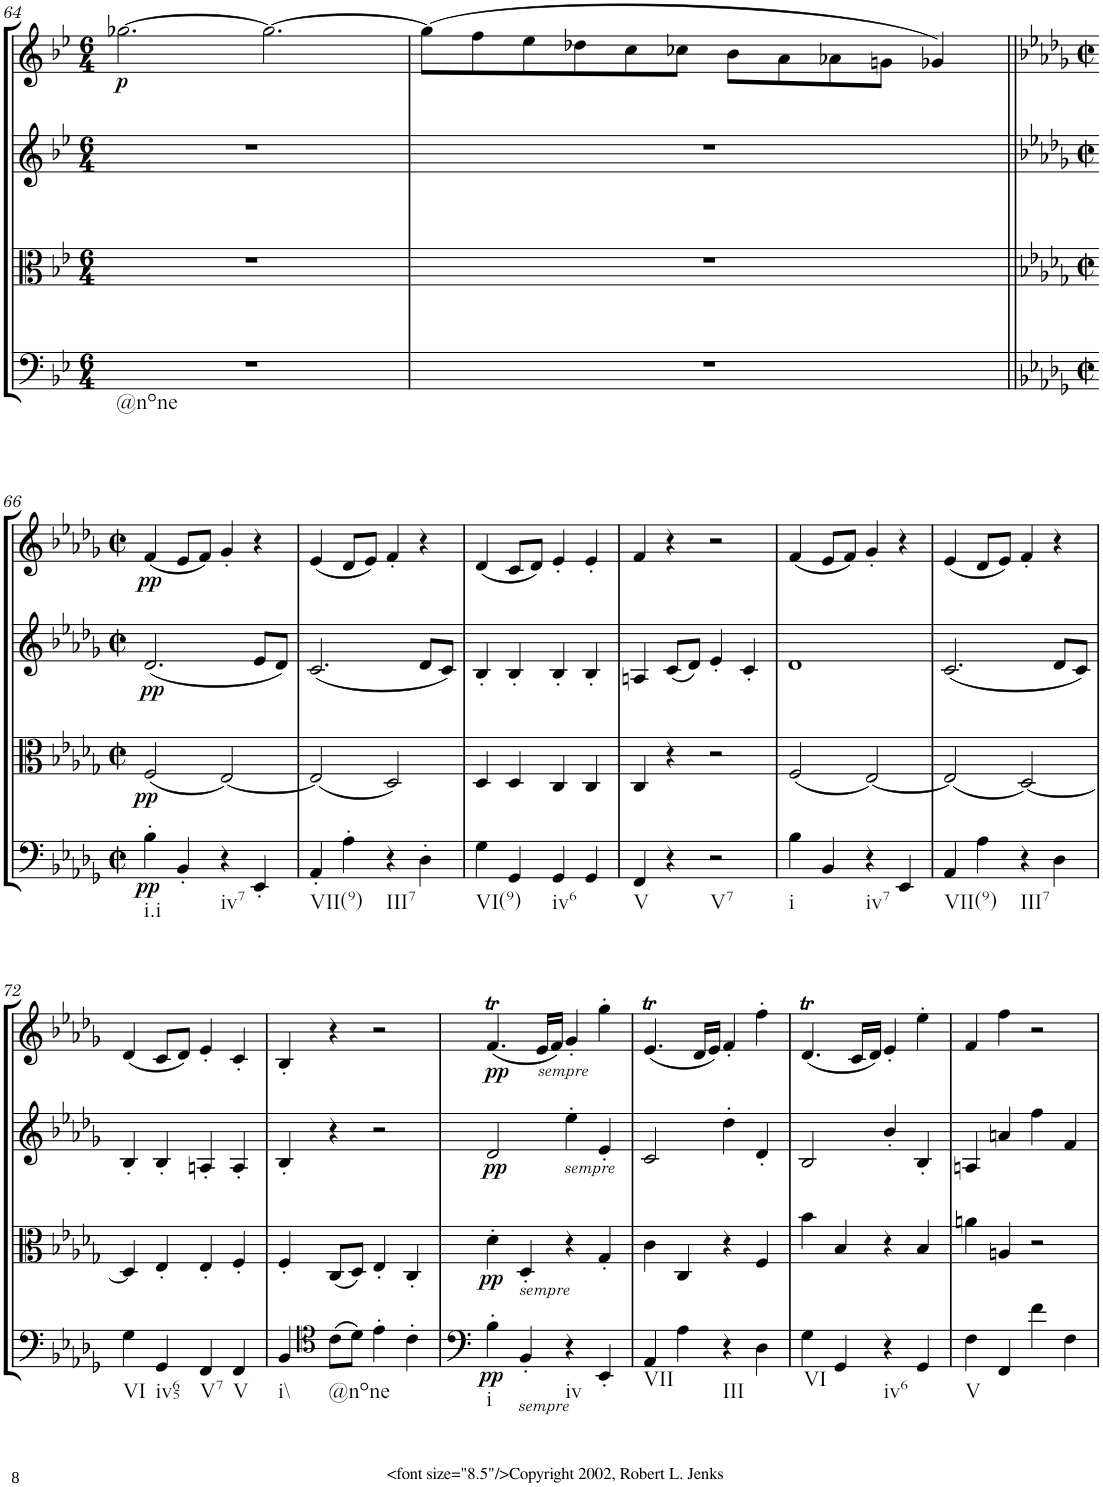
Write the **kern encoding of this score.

**kern	**dynam	**kern	**dynam	**kern	**dynam	**kern	**dynam
*part4	*part4	*part3	*part3	*part2	*part2	*part1	*part1
*staff4	*staff4	*staff3	*staff3	*staff2	*staff2	*staff1	*staff1
*I"Cello	*	*I"Viola	*	*I"2nd Violin	*	*I"1st Violin	*
*	*	*I'Vla	*	*I'Vln	*	*I'Vln	*
!!LO:PB:g=z
*clefF4	*	*clefC3	*	*clefG2	*	*clefG2	*
*k[b-e-]	*	*k[b-e-]	*	*k[b-e-]	*	*k[b-e-]	*
*g:	*	*g:	*	*g:	*	*g:	*
*M6/4	*	*M6/4	*	*M6/4	*	*M6/4	*
=64	=64	=64	=64	=64	=64	=64	=64
!LO:TX:b:t=@none	!	!	!	!	!	!	!
!	!	!	!	!	!	!	!LO:DY:b
1.r	.	1.r	.	1.r	.	[2.gg-X\	p
.	.	.	.	.	.	2.gg-\_	.
=65	=65	=65	=65	=65	=65	=65	=65
1.r	.	1.r	.	1.r	.	(8gg-\L]	.
.	.	.	.	.	.	8ff\	.
.	.	.	.	.	.	8ee-\	.
.	.	.	.	.	.	8dd-X\	.
.	.	.	.	.	.	8cc\	.
.	.	.	.	.	.	8cc-X\J	.
.	.	.	.	.	.	8b-\L	.
.	.	.	.	.	.	8a\	.
.	.	.	.	.	.	8a-X\	.
.	.	.	.	.	.	8gn\J	.
.	.	.	.	.	.	4g-X/)	.
!!LO:LB:g=z
=66||	=66||	=66||	=66||	=66||	=66||	=66||	=66||
*k[b-e-a-d-g-]	*	*k[b-e-a-d-g-]	*	*k[b-e-a-d-g-]	*	*k[b-e-a-d-g-]	*
*D-:	*	*D-:	*	*D-:	*	*D-:	*
*M2/2	*	*M2/2	*	*M2/2	*	*M2/2	*
*met(c|)	*	*met(c|)	*	*met(c|)	*	*met(c|)	*
!LO:TX:b:t=i.i	!	!	!	!	!	!	!
!	!LO:DY:b	!	!LO:DY:b	!	!LO:DY:b	!	!LO:DY:b
4B-'\	pp	(2F/	pp	(2.d-/	pp	(4f/	pp
4BB-'/	.	.	.	.	.	8e-/L	.
.	.	.	.	.	.	8f/J)	.
!LO:TX:b:t=iv7	!	!	!	!	!	!	!
4r	.	[2E-/)	.	.	.	4g-'/	.
4EE-'/	.	.	.	8e-/L	.	4r	.
.	.	.	.	8d-/J)	.	.	.
=67	=67	=67	=67	=67	=67	=67	=67
!LO:TX:b:t=VII(9)	!	!	!	!	!	!	!
4AA-'/	.	(2E-/]	.	(2.c/	.	(4e-/	.
4A-'\	.	.	.	.	.	8d-/L	.
.	.	.	.	.	.	8e-/J)	.
!LO:TX:b:t=III7	!	!	!	!	!	!	!
4r	.	2D-/)	.	.	.	4f'/	.
4D-'\	.	.	.	8d-/L	.	4r	.
.	.	.	.	8c/J)	.	.	.
=68	=68	=68	=68	=68	=68	=68	=68
!LO:TX:b:t=VI(9)	!	!	!	!	!	!	!
4G-\	.	4D-/	.	4B-'/	.	(4d-/	.
4GG-/	.	4D-/	.	4B-'/	.	8c/L	.
.	.	.	.	.	.	8d-/J)	.
!LO:TX:b:t=iv6	!	!	!	!	!	!	!
4GG-/	.	4C/	.	4B-'/	.	4e-'/	.
4GG-/	.	4C/	.	4B-'/	.	4e-'/	.
=69	=69	=69	=69	=69	=69	=69	=69
!LO:TX:b:t=V	!	!	!	!	!	!	!
4FF/	.	4C/	.	4An/	.	4f/	.
4r	.	4r	.	(8c/L	.	4r	.
.	.	.	.	8d-/J)	.	.	.
!LO:TX:b:t=V7	!	!	!	!	!	!	!
2r	.	2r	.	4e-'/	.	2r	.
.	.	.	.	4c'/	.	.	.
=70	=70	=70	=70	=70	=70	=70	=70
!LO:TX:b:t=i	!	!	!	!	!	!	!
4B-\	.	(2F/	.	1d-	.	(4f/	.
4BB-/	.	.	.	.	.	8e-/L	.
.	.	.	.	.	.	8f/J)	.
!LO:TX:b:t=iv7	!	!	!	!	!	!	!
4r	.	[2E-/)	.	.	.	4g-'/	.
4EE-/	.	.	.	.	.	4r	.
=71	=71	=71	=71	=71	=71	=71	=71
!LO:TX:b:t=VII(9)	!	!	!	!	!	!	!
4AA-/	.	(2E-/]	.	(2.c/	.	(4e-/	.
4A-\	.	.	.	.	.	8d-/L	.
.	.	.	.	.	.	8e-/J)	.
!LO:TX:b:t=III7	!	!	!	!	!	!	!
4r	.	[2D-/)	.	.	.	4f'/	.
4D-\	.	.	.	8d-/L	.	4r	.
.	.	.	.	8c/J)	.	.	.
!!LO:LB:g=z
=72	=72	=72	=72	=72	=72	=72	=72
!LO:TX:b:t=VI	!	!	!	!	!	!	!
4G-\	.	4D-/]	.	4B-'/	.	(4d-/	.
!LO:TX:b:t=iv65	!	!	!	!	!	!	!
4GG-/	.	4E-'/	.	4B-'/	.	8c/L	.
.	.	.	.	.	.	8d-/J)	.
!LO:TX:b:t=V7	!	!	!	!	!	!	!
4FF/	.	4E-'/	.	4An'/	.	4e-'/	.
!LO:TX:b:t=V	!	!	!	!	!	!	!
4FF/	.	4F'/	.	4A'/	.	4c'/	.
=73	=73	=73	=73	=73	=73	=73	=73
!LO:TX:b:t=i\\	!	!	!	!	!	!	!
4BB-/	.	4F'/	.	4B-'/	.	4B-'/	.
*clefC4	*	*	*	*	*	*	*
!LO:TX:b:t=@none	!	!	!	!	!	!	!
(8c\L	.	(8C/L	.	4r	.	4r	.
8d-\J)	.	8D-/J)	.	.	.	.	.
4e-'\	.	4E-'/	.	2r	.	2r	.
4c'\	.	4C'/	.	.	.	.	.
=74	=74	=74	=74	=74	=74	=74	=74
!LO:TX:b:t=i	!	!	!	!	!	!	!
!	!LO:DY:b	!	!LO:DY:b	!	!LO:DY:b	!	!LO:DY:b
4B-'\	pp	4d-'\	pp	2d-/	pp	(4.ft/	pp
!	!	!LO:TX:b:i:t=sempre	!	!	!	!	!
!LO:TX:b:i:t=sempre	!	!	!	!	!	!	!
4BB-'/	.	4D-'/	.	.	.	.	.
!	!	!	!	!	!	!LO:TX:b:i:t=sempre	!
.	.	.	.	.	.	16e-/LL	.
.	.	.	.	.	.	16f/JJ)	.
!	!	!	!	!LO:TX:b:i:t=sempre	!	!	!
!LO:TX:b:t=iv	!	!	!	!	!	!	!
4r	.	4r	.	4ee-'\	.	4g-'/	.
4EE-'/	.	4G-'/	.	4e-'/	.	4gg-'\	.
=75	=75	=75	=75	=75	=75	=75	=75
!LO:TX:b:t=VII	!	!	!	!	!	!	!
4AA-/	.	4c\	.	2c/	.	(4.e-T/	.
4A-\	.	4C/	.	.	.	.	.
.	.	.	.	.	.	16d-/LL	.
.	.	.	.	.	.	16e-/JJ)	.
!LO:TX:b:t=III	!	!	!	!	!	!	!
4r	.	4r	.	4dd-'\	.	4f'/	.
4D-\	.	4F/	.	4d-'/	.	4ff'\	.
=76	=76	=76	=76	=76	=76	=76	=76
!LO:TX:b:t=VI	!	!	!	!	!	!	!
4G-\	.	4b-\	.	2B-/	.	(4.d-T/	.
4GG-/	.	4B-/	.	.	.	.	.
.	.	.	.	.	.	16c/LL	.
.	.	.	.	.	.	16d-/JJ)	.
!LO:TX:b:t=iv6	!	!	!	!	!	!	!
4r	.	4r	.	4b-'/	.	4e-'/	.
4GG-/	.	4B-/	.	4B-'/	.	4ee-'\	.
=77	=77	=77	=77	=77	=77	=77	=77
!LO:TX:b:t=V	!	!	!	!	!	!	!
4F\	.	4an\	.	4An/	.	4f/	.
4FF/	.	4An/	.	4an/	.	4ff\	.
4f\	.	2r	.	4ff\	.	2r	.
4F\	.	.	.	4f/	.	.	.
=	=	=	=	=	=	=	=
*-	*-	*-	*-	*-	*-	*-	*-
